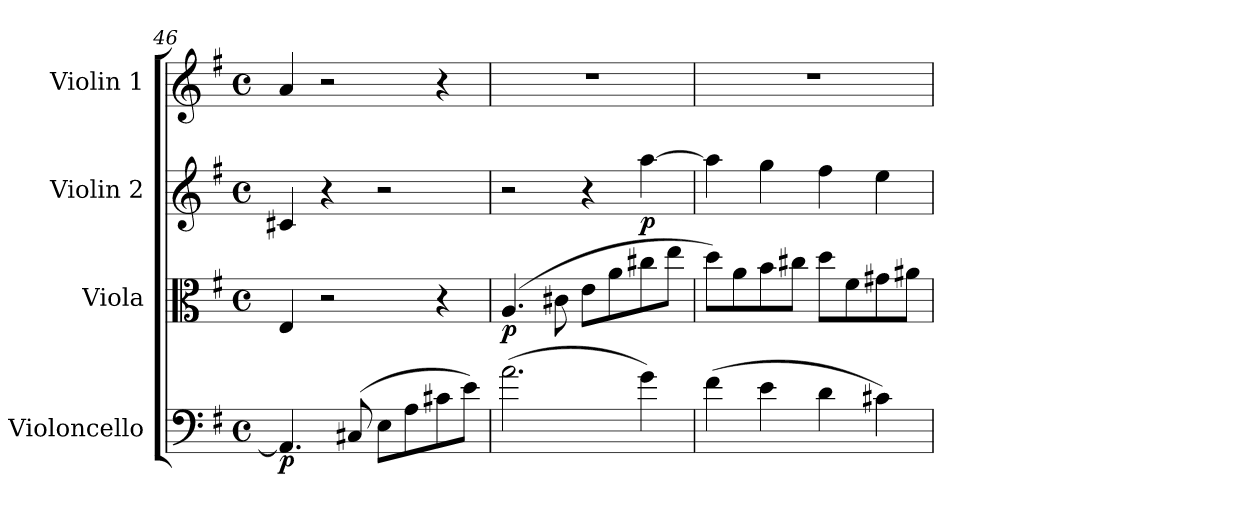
**kern	**dynam	**kern	**dynam	**kern	**dynam	**kern
*part4	*part4	*part3	*part3	*part2	*part2	*part1
*staff4	*staff4	*staff3	*staff3	*staff2	*staff2	*staff1
*I"Violoncello	*	*I"Viola	*	*I"Violin 2	*	*I"Violin 1
*I'Vc	*	*I'Vla	*	*I'Vln	*	*I'Vln
*clefF4	*	*clefC3	*	*clefG2	*	*clefG2
*k[f#]	*	*k[f#]	*	*k[f#]	*	*k[f#]
*M4/4	*	*M4/4	*	*M4/4	*	*M4/4
*met(c)	*	*met(c)	*	*met(c)	*	*met(c)
=46	=46	=46	=46	=46	=46	=46
!	!LO:DY:b	!	!	!	!	!
4.AA/]	p	4E/	.	4c#X/	.	4a/
.	.	2r	.	4r	.	2r
(8C#X/	.	.	.	.	.	.
8E\L	.	.	.	2r	.	.
8A\	.	.	.	.	.	.
8c#X\	.	4r	.	.	.	4r
8e\J)	.	.	.	.	.	.
!!LO:LB:g=z
=47	=47	=47	=47	=47	=47	=47
!	!	!	!LO:DY:b	!	!	!
(2.a\	.	(4.A/	p	2r	.	1r
.	.	8c#X\	.	.	.	.
.	.	8e\L	.	4r	.	.
.	.	8a\	.	.	.	.
!	!	!	!	!	!LO:DY:b	!
4g\)	.	8cc#X\	.	[4aa\	p	.
.	.	8ee\J	.	.	.	.
=48	=48	=48	=48	=48	=48	=48
(4f#\	.	8dd\L)	.	4aa\]	.	1r
.	.	8a\	.	.	.	.
4e\	.	8b\	.	4gg\	.	.
.	.	8cc#X\J	.	.	.	.
4d\	.	8dd\L	.	4ff#\	.	.
.	.	8f#\	.	.	.	.
4c#X\)	.	8g#X\	.	4ee\	.	.
.	.	8a#X\J	.	.	.	.
=	=	=	=	=	=	=
*-	*-	*-	*-	*-	*-	*-
